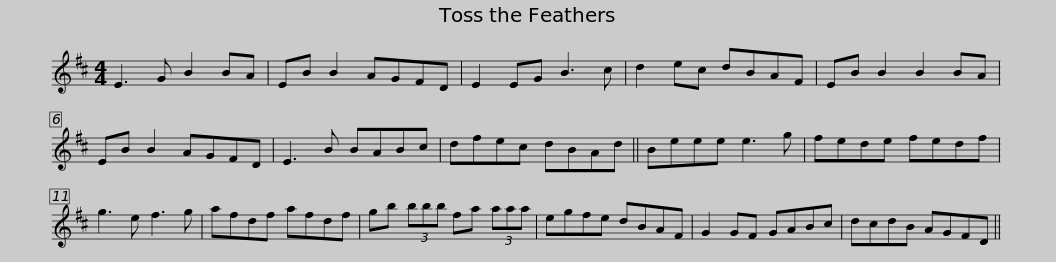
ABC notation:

X:1
L:1/8
M:4/4
I:linebreak $
K:D
V:1 treble
V:1
 E3 G B2 BA | EB B2 AGFD | E2 EG B3 c | d2 ec dBAF | EB B2 B2 BA | %5
 EB B2 AGFD |$ E3 B BABc | dfec dBAd || Beee e3 g | fede fedf | %10
 g3 e f3 g | afdf afdf |$ gb (3bbb fa (3aaa | egfe dBAF | G2 GF GABc | %15
 dcdB AGFD || %16
